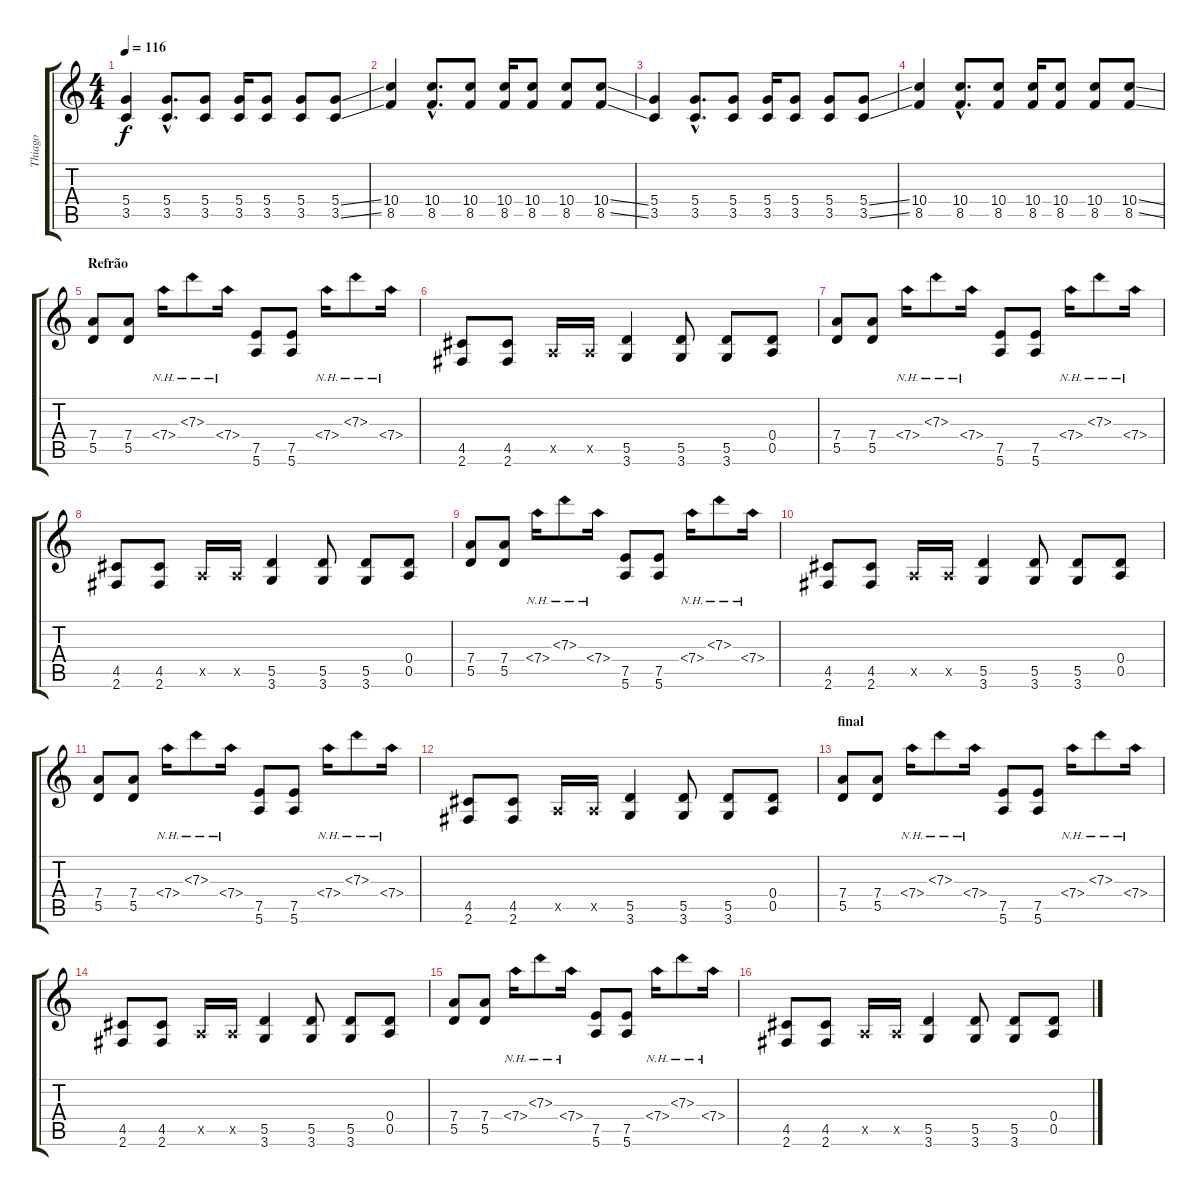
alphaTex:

\track ("Thiago" "Thiago") {instrument distortionguitar}
\staff {score tabs}
\tuning (E4 B3 G3 D3 A2 E2) {hide}
\ts (4 4)
\tempo 116
\clef g2
\ks c
(5.4 3.5).4{dy f} (5.4{hac} 3.5{hac}).8{d} (5.4 3.5).8 (5.4 3.5).16 (5.4 3.5).8 (5.4 3.5).8 (5.4{ss} 3.5{ss}).8 |
(10.4 8.5).4 (10.4{hac} 8.5{hac}).8{d} (10.4 8.5).8 (10.4 8.5).16 (10.4 8.5).8 (10.4 8.5).8 (10.4{ss} 8.5{ss}).8 |
(5.4 3.5).4 (5.4{hac} 3.5{hac}).8{d} (5.4 3.5).8 (5.4 3.5).16 (5.4 3.5).8 (5.4 3.5).8 (5.4{ss} 3.5{ss}).8 |
(10.4 8.5).4 (10.4{hac} 8.5{hac}).8{d} (10.4 8.5).8 (10.4 8.5).16 (10.4 8.5).8 (10.4 8.5).8 (10.4{ss} 8.5{ss}).8 |
\section ("" "Refrão")
(7.4 5.5).8 (7.4 5.5).8 7.4{nh}.16 7.3{nh}.8 7.4{nh}.16 (7.5 5.6).8 (7.5 5.6).8 7.4{nh}.16 7.3{nh}.8 7.4{nh}.16 |
(4.5 2.6).8 (4.5 2.6).8 0.5{x}.16 0.5{x}.16 (5.5 3.6).4 (5.5 3.6).8 (5.5 3.6).8 (0.4 0.5).8 |
(7.4 5.5).8 (7.4 5.5).8 7.4{nh}.16 7.3{nh}.8 7.4{nh}.16 (7.5 5.6).8 (7.5 5.6).8 7.4{nh}.16 7.3{nh}.8 7.4{nh}.16 |
(4.5 2.6).8 (4.5 2.6).8 0.5{x}.16 0.5{x}.16 (5.5 3.6).4 (5.5 3.6).8 (5.5 3.6).8 (0.4 0.5).8 |
(7.4 5.5).8 (7.4 5.5).8 7.4{nh}.16 7.3{nh}.8 7.4{nh}.16 (7.5 5.6).8 (7.5 5.6).8 7.4{nh}.16 7.3{nh}.8 7.4{nh}.16 |
(4.5 2.6).8 (4.5 2.6).8 0.5{x}.16 0.5{x}.16 (5.5 3.6).4 (5.5 3.6).8 (5.5 3.6).8 (0.4 0.5).8 |
(7.4 5.5).8 (7.4 5.5).8 7.4{nh}.16 7.3{nh}.8 7.4{nh}.16 (7.5 5.6).8 (7.5 5.6).8 7.4{nh}.16 7.3{nh}.8 7.4{nh}.16 |
(4.5 2.6).8 (4.5 2.6).8 0.5{x}.16 0.5{x}.16 (5.5 3.6).4 (5.5 3.6).8 (5.5 3.6).8 (0.4 0.5).8 |
\section ("" "final")
(7.4 5.5).8 (7.4 5.5).8 7.4{nh}.16 7.3{nh}.8 7.4{nh}.16 (7.5 5.6).8 (7.5 5.6).8 7.4{nh}.16 7.3{nh}.8 7.4{nh}.16 |
(4.5 2.6).8 (4.5 2.6).8 0.5{x}.16 0.5{x}.16 (5.5 3.6).4 (5.5 3.6).8 (5.5 3.6).8 (0.4 0.5).8 |
(7.4 5.5).8 (7.4 5.5).8 7.4{nh}.16 7.3{nh}.8 7.4{nh}.16 (7.5 5.6).8 (7.5 5.6).8 7.4{nh}.16 7.3{nh}.8 7.4{nh}.16 |
(4.5 2.6).8 (4.5 2.6).8 0.5{x}.16 0.5{x}.16 (5.5 3.6).4 (5.5 3.6).8 (5.5 3.6).8 (0.4 0.5).8
